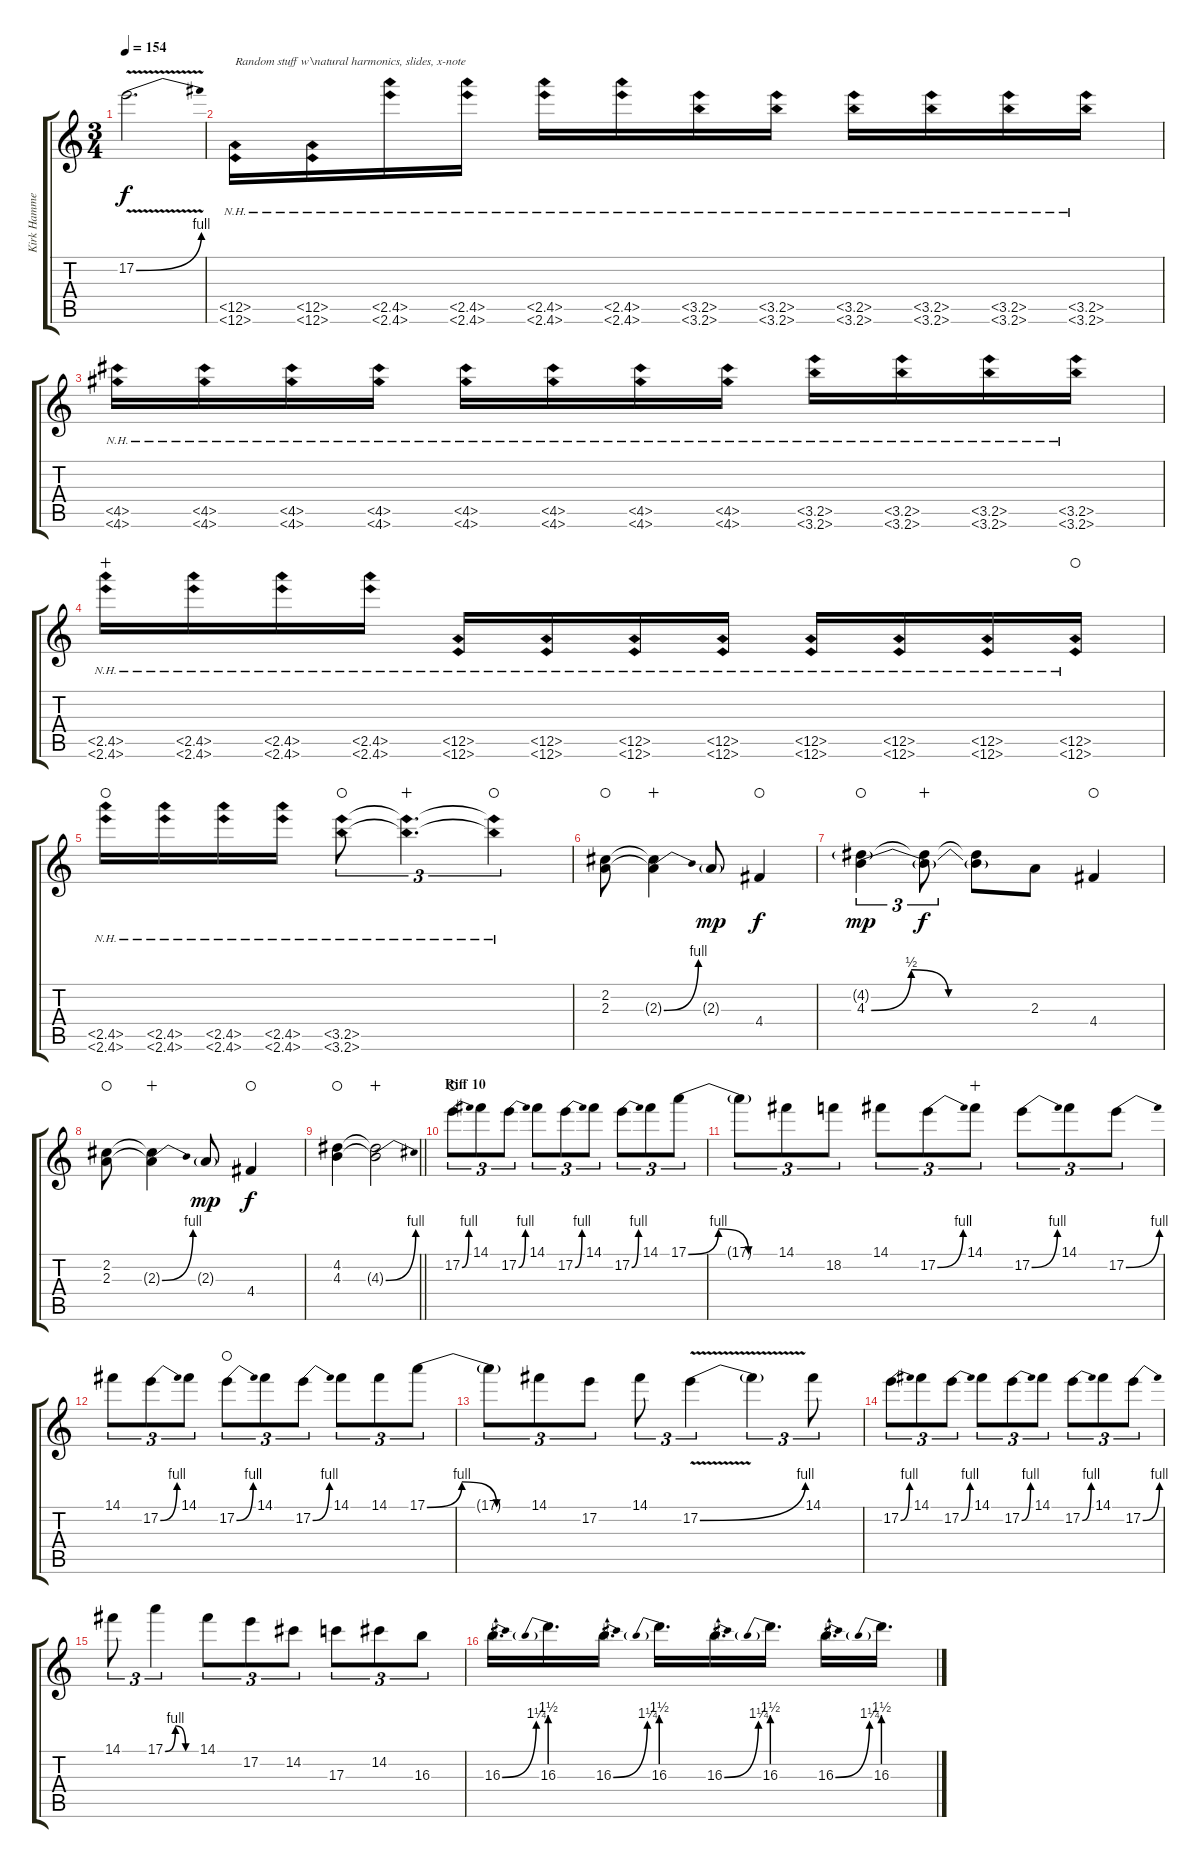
\track ("Kirk Hammett Solo" "Kirk Hamme") {instrument distortionguitar}
\staff {score tabs}
\tuning (E4 B3 G3 D3 A2 E2) {hide}
\ts (3 4)
\tempo 154
\clef g2
\ks c
17.2{be (bend 0 0 60 4) v}.2{d dy f} |
(1.5{nh} 1.6{nh}).16{txt "Random stuff w\\natural harmonics, slides, x-note"} (1.5{nh} 1.6{nh}).16 (2.5{nh} 2.6{nh}).16 (2.5{nh} 2.6{nh}).16 (2.5{nh} 2.6{nh}).16 (2.5{nh} 2.6{nh}).16 (3.5{nh} 3.6{nh}).16 (3.5{nh} 3.6{nh}).16 (3.5{nh} 3.6{nh}).16 (3.5{nh} 3.6{nh}).16 (3.5{nh} 3.6{nh}).16 (3.5{nh} 3.6{nh}).16 |
(4.5{nh} 4.6{nh}).16 (4.5{nh} 4.6{nh}).16 (4.5{nh} 4.6{nh}).16 (4.5{nh} 4.6{nh}).16 (4.5{nh} 4.6{nh}).16 (4.5{nh} 4.6{nh}).16 (4.5{nh} 4.6{nh}).16 (4.5{nh} 4.6{nh}).16 (3.5{nh} 3.6{nh}).16 (3.5{nh} 3.6{nh}).16 (3.5{nh} 3.6{nh}).16 (3.5{nh} 3.6{nh}).16 |
(2.5{nh} 2.6{nh}).16{wahc} (2.5{nh} 2.6{nh}).16 (2.5{nh} 2.6{nh}).16 (2.5{nh} 2.6{nh}).16 (1.5{nh} 1.6{nh}).16 (1.5{nh} 1.6{nh}).16 (1.5{nh} 1.6{nh}).16 (1.5{nh} 1.6{nh}).16 (1.5{nh} 1.6{nh}).16 (1.5{nh} 1.6{nh}).16 (1.5{nh} 1.6{nh}).16 (1.5{nh} 1.6{nh}).16{waho} |
(2.5{nh} 2.6{nh}).16{waho} (2.5{nh} 2.6{nh}).16 (2.5{nh} 2.6{nh}).16 (2.5{nh} 2.6{nh}).16 (3.5{nh} 3.6{nh}).8{tu (3 2) waho} (3.5{nh t} 3.6{nh t}).4{d tu (3 2) wahc} (3.5{nh t} 3.6{nh t}).4{tu (3 2) waho} |
(2.2 2.3).8{waho} (2.2{t} 2.3{be (bend 0 0 60 4) t}).4{wahc} 2.3{g}.8{dy mp} 4.4.4{dy f waho} |
(4.2{g} 4.3{be (custom 0 0 15 2 29 0 60 0)}).4{tu (3 2) dy mp waho} (4.2{t} 4.3{t}).8{tu (3 2) dy f wahc} (4.2{t} 4.3{t}).8 2.3.8 4.4.4{waho} |
(2.2 2.3).8{waho} (2.2{t} 2.3{be (bend 0 0 60 4) t}).4{wahc} 2.3{g}.8{dy mp} 4.4.4{dy f waho} |
\barLineRight lightlight
(4.2 4.3).4{waho} (4.2{t} 4.3{be (bend 0 0 60 4) t}).2{wahc} |
\section ("" "Riff 10")
17.2{be (bend 0 0 60 4)}.8{tu (3 2) waho} 14.1.8{tu (3 2)} 17.2{be (bend 0 0 60 4)}.8{tu (3 2)} 14.1.8{tu (3 2)} 17.2{be (bend 0 0 60 4)}.8{tu (3 2)} 14.1.8{tu (3 2)} 17.2{be (bend 0 0 60 4)}.8{tu (3 2)} 14.1.8{tu (3 2)} 17.1{be (custom 0 0 20 4 40 0 60 0)}.8{tu (3 2)} |
17.1{t}.8{tu (3 2)} 14.1.8{tu (3 2)} 18.2.8{tu (3 2)} 14.1.8{tu (3 2)} 17.2{be (bend 0 0 60 4)}.8{tu (3 2)} 14.1.8{tu (3 2) wahc} 17.2{be (bend 0 0 60 4)}.8{tu (3 2)} 14.1.8{tu (3 2)} 17.2{be (bend 0 0 60 4)}.8{tu (3 2)} |
14.1.8{tu (3 2)} 17.2{be (bend 0 0 60 4)}.8{tu (3 2)} 14.1.8{tu (3 2)} 17.2{be (bend 0 0 60 4)}.8{tu (3 2) waho} 14.1.8{tu (3 2)} 17.2{be (bend 0 0 60 4)}.8{tu (3 2)} 14.1.8{tu (3 2)} 14.1.8{tu (3 2)} 17.1{be (custom 0 0 20 4 40 0 60 0)}.8{tu (3 2)} |
17.1{t}.8{tu (3 2)} 14.1.8{tu (3 2)} 17.2.8{tu (3 2)} 14.1.8{tu (3 2)} 17.2{be (bend 0 0 60 4) v}.4{tu (3 2)} 17.2{t}.4{tu (3 2)} 14.1.8{tu (3 2)} |
17.2{be (bend 0 0 60 4)}.8{tu (3 2)} 14.1.8{tu (3 2)} 17.2{be (bend 0 0 60 4)}.8{tu (3 2)} 14.1.8{tu (3 2)} 17.2{be (bend 0 0 60 4)}.8{tu (3 2)} 14.1.8{tu (3 2)} 17.2{be (bend 0 0 60 4)}.8{tu (3 2)} 14.1.8{tu (3 2)} 17.2{be (bend 0 0 60 4)}.8{tu (3 2)} |
14.1.8{tu (3 2)} 17.1{be (custom 0 0 20 4 40 0 60 0)}.4{tu (3 2)} 14.1.8{tu (3 2)} 17.2.8{tu (3 2)} 14.2.8{tu (3 2)} 17.3.8{tu (3 2)} 14.2.8{tu (3 2)} 16.3.8{tu (3 2)} |
16.3{be (bend 0 0 60 5)}.16{d} 16.3{be (prebend 0 6 60 6)}.16{d} 16.3{be (bend 0 0 60 5)}.16{d} 16.3{be (prebend 0 6 60 6)}.16{d} 16.3{be (bend 0 0 60 5)}.16{d} 16.3{be (prebend 0 6 60 6)}.16{d} 16.3{be (bend 0 0 60 5)}.16{d} 16.3{be (prebend 0 6 60 6)}.16{d}
